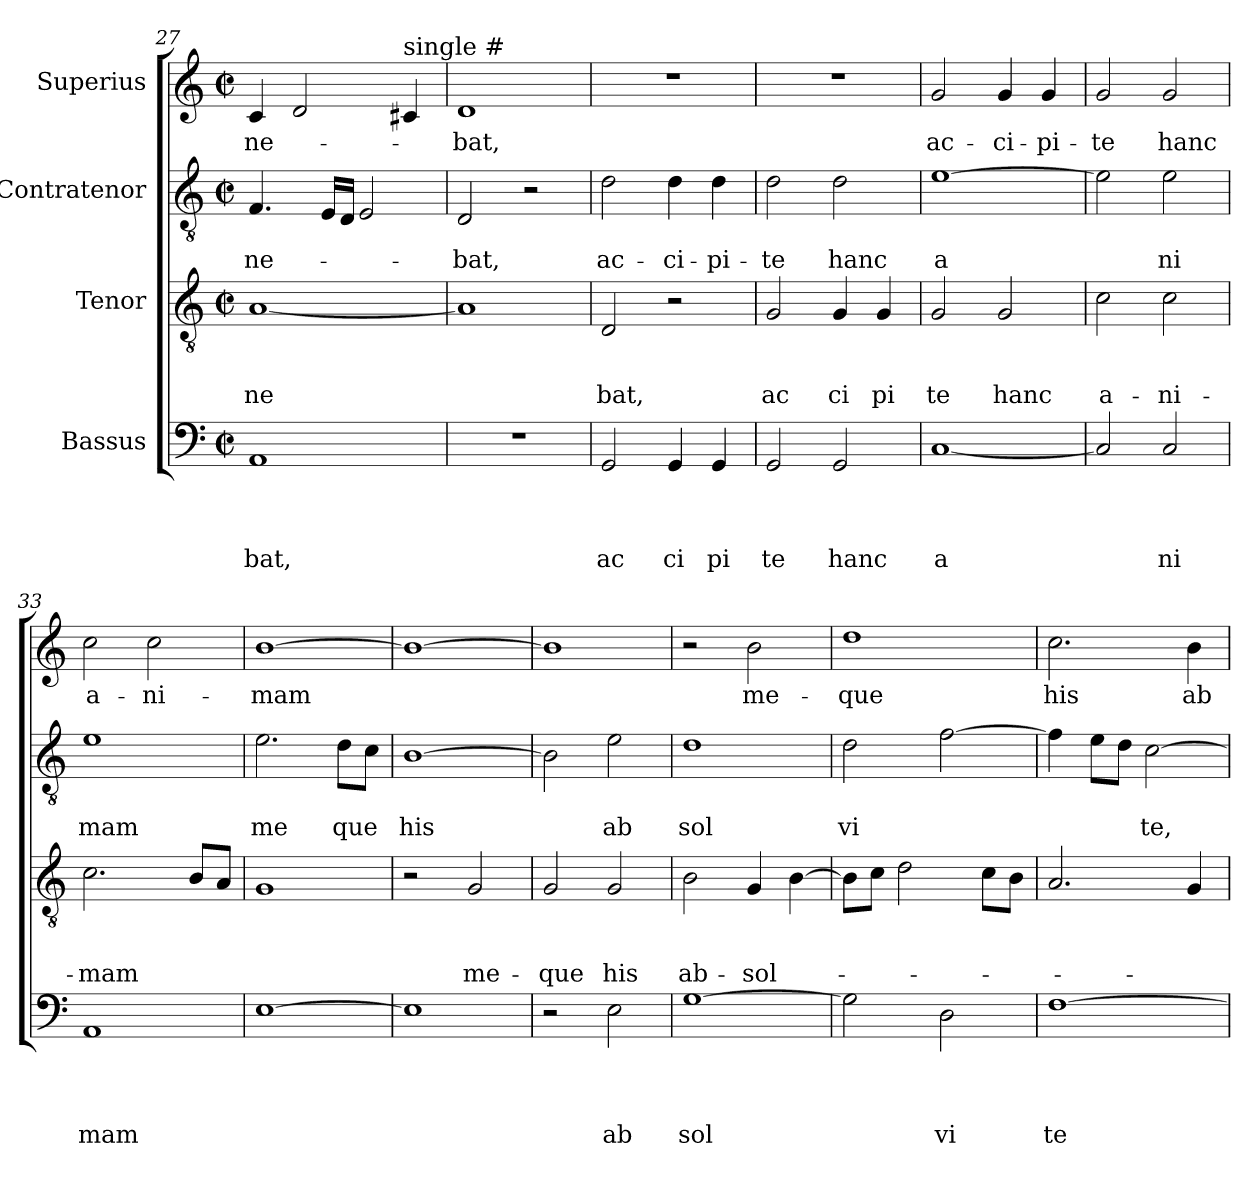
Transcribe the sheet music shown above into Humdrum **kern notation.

**kern	**text	**text	**text	**text	**kern	**text	**text	**text	**kern	**text	**text	**kern	**text
*part4	*part4	*part4	*part4	*part4	*part3	*part3	*part3	*part3	*part2	*part2	*part2	*part1	*part1
*staff4	*staff4	*staff4	*staff4	*staff4	*staff3	*staff3	*staff3	*staff3	*staff2	*staff2	*staff2	*staff1	*staff1
*I"Bassus	*	*	*	*	*I"Tenor	*	*	*	*I"Contratenor	*	*	*I"Superius	*
*clefF4	*	*	*	*	*clefGv2	*	*	*	*clefGv2	*	*	*clefG2	*
*k[]	*	*	*	*	*k[]	*	*	*	*k[]	*	*	*k[]	*
*C:	*	*	*	*	*C:	*	*	*	*C:	*	*	*C:	*
*M2/2	*	*	*	*	*M2/2	*	*	*	*M2/2	*	*	*M2/2	*
*met(c|)	*	*	*	*	*met(c|)	*	*	*	*met(c|)	*	*	*met(c|)	*
=27	=27	=27	=27	=27	=27	=27	=27	=27	=27	=27	=27	=27	=27
!	!	!	!	!LO:LY:b	!	!	!	!LO:LY:b	!	!	!LO:LY:b	!	!LO:LY:b
1AA	.	.	.	bat,	[<1A	.	.	ne	4.F/	.	-ne-	4c/	-ne-
.	.	.	.	.	.	.	.	.	.	.	.	2d/	.
.	.	.	.	.	.	.	.	.	16E/LL	.	.	.	.
.	.	.	.	.	.	.	.	.	16D/JJ	.	.	.	.
.	.	.	.	.	.	.	.	.	2E/	.	.	.	.
!	!	!	!	!	!	!	!	!	!	!	!	!LO:TX:a:t=single #	!
.	.	.	.	.	.	.	.	.	.	.	.	4c#/	.
=28	=28	=28	=28	=28	=28	=28	=28	=28	=28	=28	=28	=28	=28
!	!	!	!	!	!	!	!	!	!	!	!LO:LY:b	!	!LO:LY:b
1r	.	.	.	.	1A]	.	.	.	2D/	.	-bat,	1d	-bat,
.	.	.	.	.	.	.	.	.	2r	.	.	.	.
=29	=29	=29	=29	=29	=29	=29	=29	=29	=29	=29	=29	=29	=29
!	!	!	!	!LO:LY:b	!	!	!	!LO:LY:b	!	!	!LO:LY:b	!	!
2GG/	.	.	.	ac	2D/	.	.	bat,	2d\	.	ac-	1r	.
!	!	!	!	!LO:LY:b	!	!	!	!	!	!	!LO:LY:b	!	!
4GG/	.	.	.	ci	2r	.	.	.	4d\	.	-ci-	.	.
!	!	!	!	!LO:LY:b	!	!	!	!	!	!	!LO:LY:b	!	!
4GG/	.	.	.	pi	.	.	.	.	4d\	.	-pi-	.	.
=30	=30	=30	=30	=30	=30	=30	=30	=30	=30	=30	=30	=30	=30
!	!	!	!	!LO:LY:b	!	!	!	!LO:LY:b	!	!	!LO:LY:b	!	!
2GG/	.	.	.	te	2G/	.	.	ac	2d\	.	-te	1r	.
!	!	!	!	!LO:LY:b	!	!	!	!LO:LY:b	!	!	!LO:LY:b	!	!
2GG/	.	.	.	hanc	4G/	.	.	ci	2d\	.	hanc	.	.
!	!	!	!	!	!	!	!	!LO:LY:b	!	!	!	!	!
.	.	.	.	.	4G/	.	.	pi	.	.	.	.	.
!!LO:LB:g=z
=31	=31	=31	=31	=31	=31	=31	=31	=31	=31	=31	=31	=31	=31
!	!	!	!	!LO:LY:b	!	!	!	!LO:LY:b	!	!	!LO:LY:b	!	!LO:LY:b
[<1C	.	.	.	a	2G/	.	.	te	[>1e	.	a	2g/	ac-
!	!	!	!	!	!	!	!	!LO:LY:b	!	!	!	!	!LO:LY:b
.	.	.	.	.	2G/	.	.	hanc	.	.	.	4g/	-ci-
!	!	!	!	!	!	!	!	!	!	!	!	!	!LO:LY:b
.	.	.	.	.	.	.	.	.	.	.	.	4g/	-pi-
=32	=32	=32	=32	=32	=32	=32	=32	=32	=32	=32	=32	=32	=32
!	!	!	!	!	!	!	!	!LO:LY:b	!	!	!	!	!LO:LY:b
2C/]	.	.	.	.	2c\	.	.	a-	2e\]	.	.	2g/	-te
!	!	!	!	!LO:LY:b	!	!	!	!LO:LY:b	!	!	!LO:LY:b	!	!LO:LY:b
2C/	.	.	.	ni	2c\	.	.	-ni-	2e\	.	ni	2g/	hanc
=33	=33	=33	=33	=33	=33	=33	=33	=33	=33	=33	=33	=33	=33
!	!	!	!	!LO:LY:b	!	!	!	!LO:LY:b	!	!	!LO:LY:b	!	!LO:LY:b
1AA	.	.	.	mam	2.c\	.	.	-mam	1e	.	mam	2cc\	a-
!	!	!	!	!	!	!	!	!	!	!	!	!	!LO:LY:b
.	.	.	.	.	.	.	.	.	.	.	.	2cc\	-ni-
.	.	.	.	.	8B/L	.	.	.	.	.	.	.	.
.	.	.	.	.	8A/J	.	.	.	.	.	.	.	.
=34	=34	=34	=34	=34	=34	=34	=34	=34	=34	=34	=34	=34	=34
!	!	!	!	!	!	!	!	!	!	!	!LO:LY:b	!	!LO:LY:b
[>1E	.	.	.	.	1G	.	.	.	2.e\	.	me	[>1b	-mam
!	!	!	!	!	!	!	!	!	!	!	!LO:LY:b	!	!
.	.	.	.	.	.	.	.	.	8d\L	.	que	.	.
.	.	.	.	.	.	.	.	.	8c\J	.	.	.	.
=35	=35	=35	=35	=35	=35	=35	=35	=35	=35	=35	=35	=35	=35
!	!	!	!	!	!	!	!	!	!	!	!LO:LY:b	!	!
1E]	.	.	.	.	2r	.	.	.	[>1B	.	his	1b_	.
!	!	!	!	!	!	!	!	!LO:LY:b	!	!	!	!	!
.	.	.	.	.	2G/	.	.	me-	.	.	.	.	.
=36	=36	=36	=36	=36	=36	=36	=36	=36	=36	=36	=36	=36	=36
!	!	!	!	!	!	!	!	!LO:LY:b	!	!	!	!	!
2r	.	.	.	.	2G/	.	.	-que	2B\]	.	.	1b]	.
!	!	!	!	!LO:LY:b	!	!	!	!LO:LY:b	!	!	!LO:LY:b	!	!
2E\	.	.	.	ab	2G/	.	.	his	2e\	.	ab	.	.
=37	=37	=37	=37	=37	=37	=37	=37	=37	=37	=37	=37	=37	=37
!	!	!	!	!LO:LY:b	!	!	!	!LO:LY:b	!	!	!LO:LY:b	!	!
[>1G	.	.	.	sol	2B\	.	.	ab-	1d	.	sol	2r	.
!	!	!	!	!	!	!	!	!LO:LY:b	!	!	!	!	!LO:LY:b
.	.	.	.	.	4G/	.	.	-sol-	.	.	.	2b\	me-
.	.	.	.	.	[>4B\	.	.	.	.	.	.	.	.
=38	=38	=38	=38	=38	=38	=38	=38	=38	=38	=38	=38	=38	=38
!	!	!	!	!	!	!	!	!	!	!	!LO:LY:b	!	!LO:LY:b
2G\]	.	.	.	.	8B\L]	.	.	.	2d\	.	vi	1dd	-que
.	.	.	.	.	8c\J	.	.	.	.	.	.	.	.
.	.	.	.	.	2d\	.	.	.	.	.	.	.	.
!	!	!	!	!LO:LY:b	!	!	!	!	!	!	!	!	!
2D\	.	.	.	vi	.	.	.	.	[<2f\	.	.	.	.
.	.	.	.	.	8c\L	.	.	.	.	.	.	.	.
.	.	.	.	.	8B\J	.	.	.	.	.	.	.	.
!!LO:PB:g=z
=39	=39	=39	=39	=39	=39	=39	=39	=39	=39	=39	=39	=39	=39
!	!	!	!	!LO:LY:b	!	!	!	!	!	!	!	!	!LO:LY:b
[>1F	.	.	.	te	2.A/	.	.	.	4f\]	.	.	2.cc\	his
.	.	.	.	.	.	.	.	.	8e\L	.	.	.	.
.	.	.	.	.	.	.	.	.	8d\J	.	.	.	.
!	!	!	!	!	!	!	!	!	!	!	!LO:LY:b	!	!
.	.	.	.	.	.	.	.	.	[>2c\	.	te,	.	.
!	!	!	!	!	!	!	!	!	!	!	!	!	!LO:LY:b
.	.	.	.	.	4G/	.	.	.	.	.	.	4b\	ab
=	=	=	=	=	=	=	=	=	=	=	=	=	=
*-	*-	*-	*-	*-	*-	*-	*-	*-	*-	*-	*-	*-	*-
